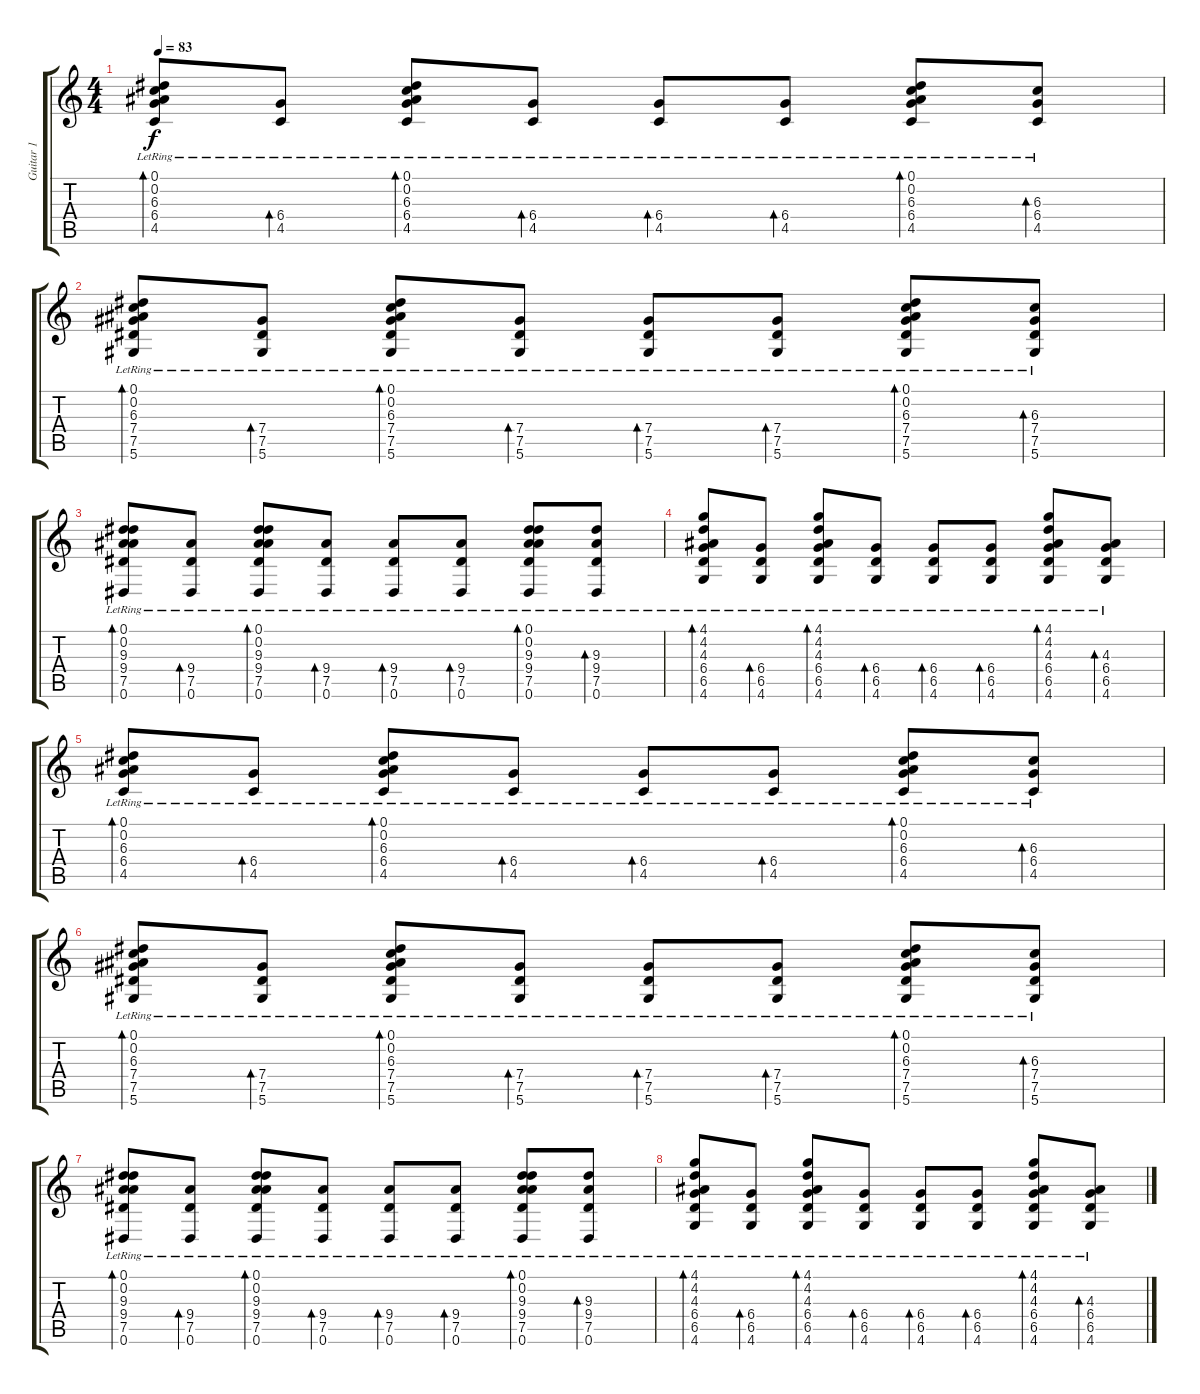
\track ("Guitar 1" "Guitar 1") {instrument acousticguitarsteel}
\staff {score tabs}
\tuning (Eb4 Bb3 Gb3 Db3 Ab2 Eb2) {hide}
\ts (4 4)
\tempo 83
\clef g2
\ks c
(0.1{lr} 0.2{lr} 6.3{lr} 6.4{lr} 4.5{lr}).8{bd 30 dy f} (6.4{lr} 4.5{lr}).8{bd 30} (0.1{lr} 0.2{lr} 6.3{lr} 6.4{lr} 4.5{lr}).8{bd 30} (6.4{lr} 4.5{lr}).8{bd 30} (6.4{lr} 4.5{lr}).8{bd 30} (6.4{lr} 4.5{lr}).8{bd 30} (0.1{lr} 0.2{lr} 6.3{lr} 6.4{lr} 4.5{lr}).8{bd 30} (6.3{lr} 6.4{lr} 4.5{lr}).8{bd 30} |
(0.1{lr} 0.2{lr} 6.3{lr} 7.4{lr} 7.5{lr} 5.6{lr}).8{bd 30} (7.4{lr} 7.5{lr} 5.6{lr}).8{bd 30} (0.1{lr} 0.2{lr} 6.3{lr} 7.4{lr} 7.5{lr} 5.6{lr}).8{bd 30} (7.4{lr} 7.5{lr} 5.6{lr}).8{bd 30} (7.4{lr} 7.5{lr} 5.6{lr}).8{bd 30} (7.4{lr} 7.5{lr} 5.6{lr}).8{bd 30} (0.1{lr} 0.2{lr} 6.3{lr} 7.4{lr} 7.5{lr} 5.6{lr}).8{bd 30} (6.3{lr} 7.4{lr} 7.5{lr} 5.6{lr}).8{bd 30} |
(0.1{lr} 0.2{lr} 9.3{lr} 9.4{lr} 7.5{lr} 0.6{lr}).8{bd 30} (9.4{lr} 7.5{lr} 0.6{lr}).8{bd 30} (0.1{lr} 0.2{lr} 9.3{lr} 9.4{lr} 7.5{lr} 0.6{lr}).8{bd 30} (9.4{lr} 7.5{lr} 0.6{lr}).8{bd 30} (9.4{lr} 7.5{lr} 0.6{lr}).8{bd 30} (9.4{lr} 7.5{lr} 0.6{lr}).8{bd 30} (0.1{lr} 0.2{lr} 9.3{lr} 9.4{lr} 7.5{lr} 0.6{lr}).8{bd 30} (9.3{lr} 9.4{lr} 7.5{lr} 0.6{lr}).8{bd 30} |
(4.1{lr} 4.2{lr} 4.3{lr} 6.4{lr} 6.5{lr} 4.6{lr}).8{bd 30} (6.4{lr} 6.5{lr} 4.6{lr}).8{bd 30} (4.1{lr} 4.2{lr} 4.3{lr} 6.4{lr} 6.5{lr} 4.6{lr}).8{bd 30} (6.4{lr} 6.5{lr} 4.6{lr}).8{bd 30} (6.4{lr} 6.5{lr} 4.6{lr}).8{bd 30} (6.4{lr} 6.5{lr} 4.6{lr}).8{bd 30} (4.1{lr} 4.2{lr} 4.3{lr} 6.4{lr} 6.5{lr} 4.6{lr}).8{bd 30} (4.3{lr} 6.4{lr} 6.5{lr} 4.6{lr}).8{bd 30} |
(0.1{lr} 0.2{lr} 6.3{lr} 6.4{lr} 4.5{lr}).8{bd 30} (6.4{lr} 4.5{lr}).8{bd 30} (0.1{lr} 0.2{lr} 6.3{lr} 6.4{lr} 4.5{lr}).8{bd 30} (6.4{lr} 4.5{lr}).8{bd 30} (6.4{lr} 4.5{lr}).8{bd 30} (6.4{lr} 4.5{lr}).8{bd 30} (0.1{lr} 0.2{lr} 6.3{lr} 6.4{lr} 4.5{lr}).8{bd 30} (6.3{lr} 6.4{lr} 4.5{lr}).8{bd 30} |
(0.1{lr} 0.2{lr} 6.3{lr} 7.4{lr} 7.5{lr} 5.6{lr}).8{bd 30} (7.4{lr} 7.5{lr} 5.6{lr}).8{bd 30} (0.1{lr} 0.2{lr} 6.3{lr} 7.4{lr} 7.5{lr} 5.6{lr}).8{bd 30} (7.4{lr} 7.5{lr} 5.6{lr}).8{bd 30} (7.4{lr} 7.5{lr} 5.6{lr}).8{bd 30} (7.4{lr} 7.5{lr} 5.6{lr}).8{bd 30} (0.1{lr} 0.2{lr} 6.3{lr} 7.4{lr} 7.5{lr} 5.6{lr}).8{bd 30} (6.3{lr} 7.4{lr} 7.5{lr} 5.6{lr}).8{bd 30} |
(0.1{lr} 0.2{lr} 9.3{lr} 9.4{lr} 7.5{lr} 0.6{lr}).8{bd 30} (9.4{lr} 7.5{lr} 0.6{lr}).8{bd 30} (0.1{lr} 0.2{lr} 9.3{lr} 9.4{lr} 7.5{lr} 0.6{lr}).8{bd 30} (9.4{lr} 7.5{lr} 0.6{lr}).8{bd 30} (9.4{lr} 7.5{lr} 0.6{lr}).8{bd 30} (9.4{lr} 7.5{lr} 0.6{lr}).8{bd 30} (0.1{lr} 0.2{lr} 9.3{lr} 9.4{lr} 7.5{lr} 0.6{lr}).8{bd 30} (9.3{lr} 9.4{lr} 7.5{lr} 0.6{lr}).8{bd 30} |
(4.1{lr} 4.2{lr} 4.3{lr} 6.4{lr} 6.5{lr} 4.6{lr}).8{bd 30} (6.4{lr} 6.5{lr} 4.6{lr}).8{bd 30} (4.1{lr} 4.2{lr} 4.3{lr} 6.4{lr} 6.5{lr} 4.6{lr}).8{bd 30} (6.4{lr} 6.5{lr} 4.6{lr}).8{bd 30} (6.4{lr} 6.5{lr} 4.6{lr}).8{bd 30} (6.4{lr} 6.5{lr} 4.6{lr}).8{bd 30} (4.1{lr} 4.2{lr} 4.3{lr} 6.4{lr} 6.5{lr} 4.6{lr}).8{bd 30} (4.3{lr} 6.4{lr} 6.5{lr} 4.6{lr}).8{bd 30}
